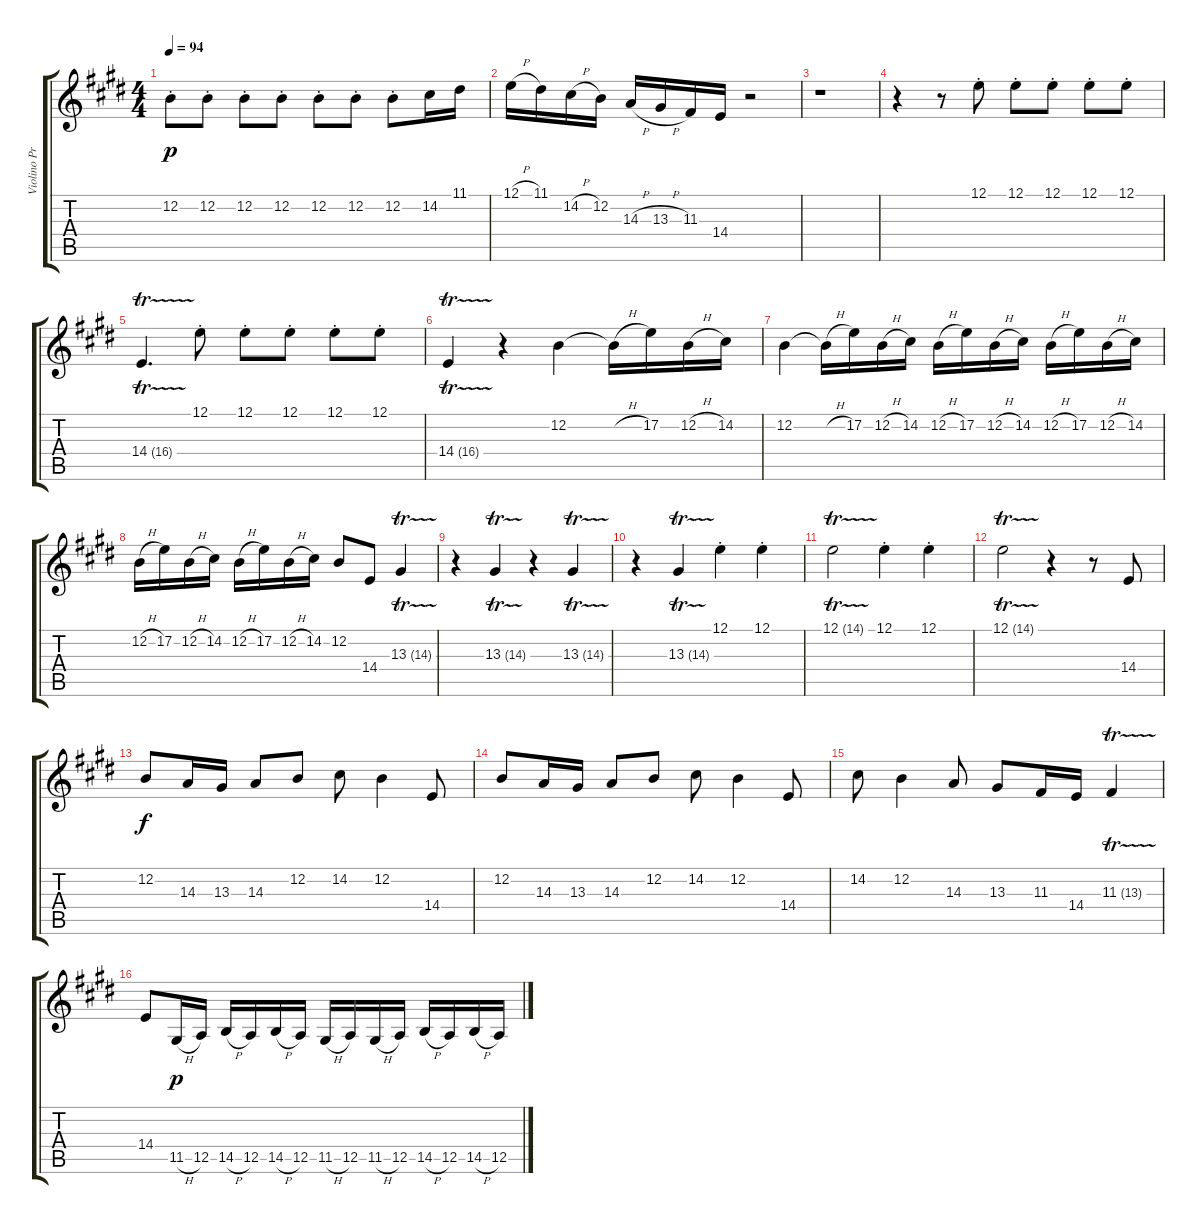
\track ("Violino Principale" "Violino Pr") {instrument violin}
\staff {score tabs}
\tuning (E4 B3 G3 D3 A2 E2) {hide}
\ts (4 4)
\tempo 94
\clef g2
\ks e
12.2{st}.8{dy p} 12.2{st}.8 12.2{st}.8 12.2{st}.8 12.2{st}.8 12.2{st}.8 12.2{st}.8 14.2.16 11.1.16 |
\ks c#minor
12.1{h}.16 11.1.16 14.2{h}.16 12.2.16 14.3{h}.16 13.3{h}.16 11.3.16 14.4.16 r.2 |
r.1 |
\ks e
r.4 r.8 12.1{st}.8 12.1{st}.8 12.1{st}.8 12.1{st}.8 12.1{st}.8 |
\ks c#minor
14.4{tr (16 32)}.4{d} 12.1{st}.8 12.1{st}.8 12.1{st}.8 12.1{st}.8 12.1{st}.8 |
14.4{tr (16 32)}.4 r.4 12.2.4 12.2{h t}.16 17.2.16 12.2{h}.16 14.2.16 |
\ks e
12.2.4 12.2{h t}.16 17.2.16 12.2{h}.16 14.2.16 12.2{h}.16 17.2.16 12.2{h}.16 14.2.16 12.2{h}.16 17.2.16 12.2{h}.16 14.2.16 |
\ks c#minor
12.2{h}.16 17.2.16 12.2{h}.16 14.2.16 12.2{h}.16 17.2.16 12.2{h}.16 14.2.16 12.2.8 14.4.8 13.3{tr (14 32)}.4 |
r.4 13.3{tr (14 32)}.4 r.4 13.3{tr (14 32)}.4 |
\ks e
r.4 13.3{tr (14 32)}.4 12.1{st}.4 12.1{st}.4 |
\ks c#minor
12.1{tr (14 32)}.2 12.1{st}.4 12.1{st}.4 |
12.1{tr (14 32)}.2 r.4 r.8 14.4.8 |
\ks e
12.2.8{dy f} 14.3.16 13.3.16 14.3.8 12.2.8 14.2.8 12.2.4 14.4.8 |
\ks c#minor
12.2.8 14.3.16 13.3.16 14.3.8 12.2.8 14.2.8 12.2.4 14.4.8 |
14.2.8 12.2.4 14.3.8 13.3.8 11.3.16 14.4.16 11.3{tr (13 32)}.4 |
\ks e
14.4.8 11.5{h}.16{dy p} 12.5.16 14.5{h}.16 12.5.16 14.5{h}.16 12.5.16 11.5{h}.16 12.5.16 11.5{h}.16 12.5.16 14.5{h}.16 12.5.16 14.5{h}.16 12.5.16
